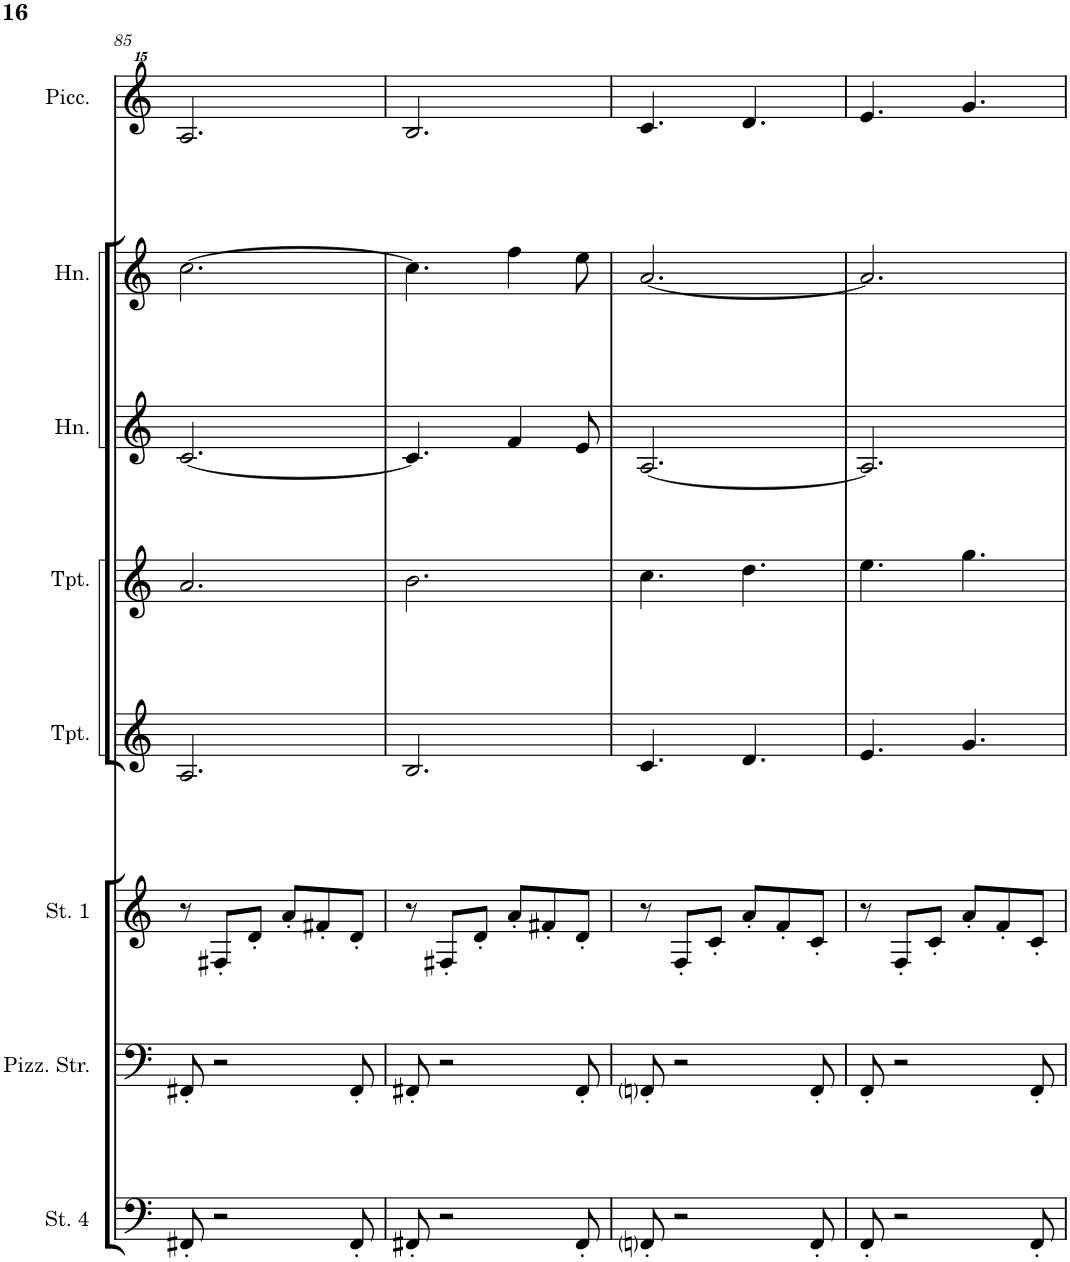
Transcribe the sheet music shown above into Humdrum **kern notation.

**kern	**kern	**kern	**kern	**kern	**kern	**kern	**kern
*part8	*part7	*part6	*part5	*part4	*part3	*part2	*part1
*staff8	*staff7	*staff6	*staff5	*staff4	*staff3	*staff2	*staff1
*I"Strings 4	*I"Pizzicato Strings	*I"Strings 1	*I"Trumpet	*I"Trumpet	*I"Horn	*I"Horn	*I"Piccolo
*I'St. 4	*I'Pizz. Str.	*I'St. 1	*I'Tpt.	*I'Tpt.	*I'Hn.	*I'Hn.	*I'Picc.
!!LO:PB:g=z
*clefF4	*clefF4	*clefG2	*clefG2	*clefG2	*clefG2	*clefG2	*clefG^^2
*	*	*	*Trd1c2	*Trd1c2	*Trd7c12	*Trd7c12	*Trd-7c-12
*k[]	*k[]	*k[]	*k[]	*k[]	*k[]	*k[]	*k[]
*M6/8	*M6/8	*M6/8	*M6/8	*M6/8	*M6/8	*M6/8	*M6/8
=85	=85	=85	=85	=85	=85	=85	=85
8FF#X'/	8FF#X'/	8r	2.A/	2.a/	[2.c/	[2.cc\	2.aa/
2r	2r	8F#X'/L	.	.	.	.	.
.	.	8d'/J	.	.	.	.	.
.	.	8a'/L	.	.	.	.	.
.	.	8f#X'/	.	.	.	.	.
8FF#'/	8FF#'/	8d'/J	.	.	.	.	.
=86	=86	=86	=86	=86	=86	=86	=86
8FF#X'/	8FF#X'/	8r	2.B/	2.b\	4.c/]	4.cc\]	2.bb/
2r	2r	8F#X'/L	.	.	.	.	.
.	.	8d'/J	.	.	.	.	.
.	.	8a'/L	.	.	4f/	4ff\	.
.	.	8f#X'/	.	.	.	.	.
8FF#'/	8FF#'/	8d'/J	.	.	8e/	8ee\	.
=87	=87	=87	=87	=87	=87	=87	=87
8FFni'/	8FFni'/	8r	4.c/	4.cc\	[2.A/	[2.a/	4.ccc/
2r	2r	8F'/L	.	.	.	.	.
.	.	8c'/J	.	.	.	.	.
.	.	8a'/L	4.d/	4.dd\	.	.	4.ddd/
.	.	8f'/	.	.	.	.	.
8FF'/	8FF'/	8c'/J	.	.	.	.	.
=88	=88	=88	=88	=88	=88	=88	=88
8FF'/	8FF'/	8r	4.e/	4.ee\	2.A/]	2.a/]	4.eee/
2r	2r	8F'/L	.	.	.	.	.
.	.	8c'/J	.	.	.	.	.
.	.	8a'/L	4.g/	4.gg\	.	.	4.ggg/
.	.	8f'/	.	.	.	.	.
8FF'/	8FF'/	8c'/J	.	.	.	.	.
=	=	=	=	=	=	=	=
*-	*-	*-	*-	*-	*-	*-	*-
